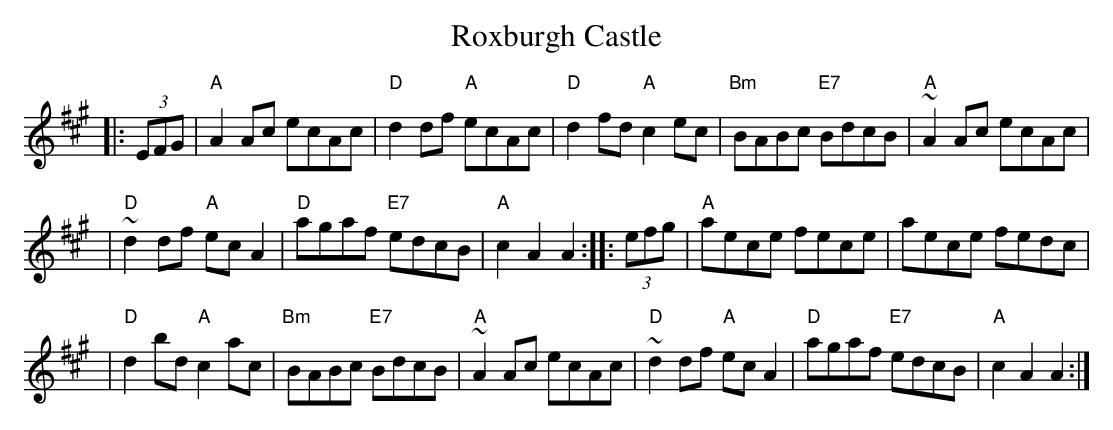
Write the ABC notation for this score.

X:1
T: Roxburgh Castle
K: A
|: (3EFG \
| "A"A2Ac ecAc | "D"d2df "A"ecAc | "D"d2fd  "A"c2ec | "Bm"BABc "E7"BdcB | "A"~A2Ac ecAc |
| "D"~d2df "A"ecA2 | "D"agaf "E7"edcB | "A"c2A2 A2 :: (3efg | "A"aece fece | aece fedc |
| "D"d2bd "A"c2ac | "Bm"BABc "E7"BdcB | "A"~A2Ac ecAc | "D"~d2df "A"ecA2 | "D"agaf "E7"edcB | "A"c2A2 A2 :|
